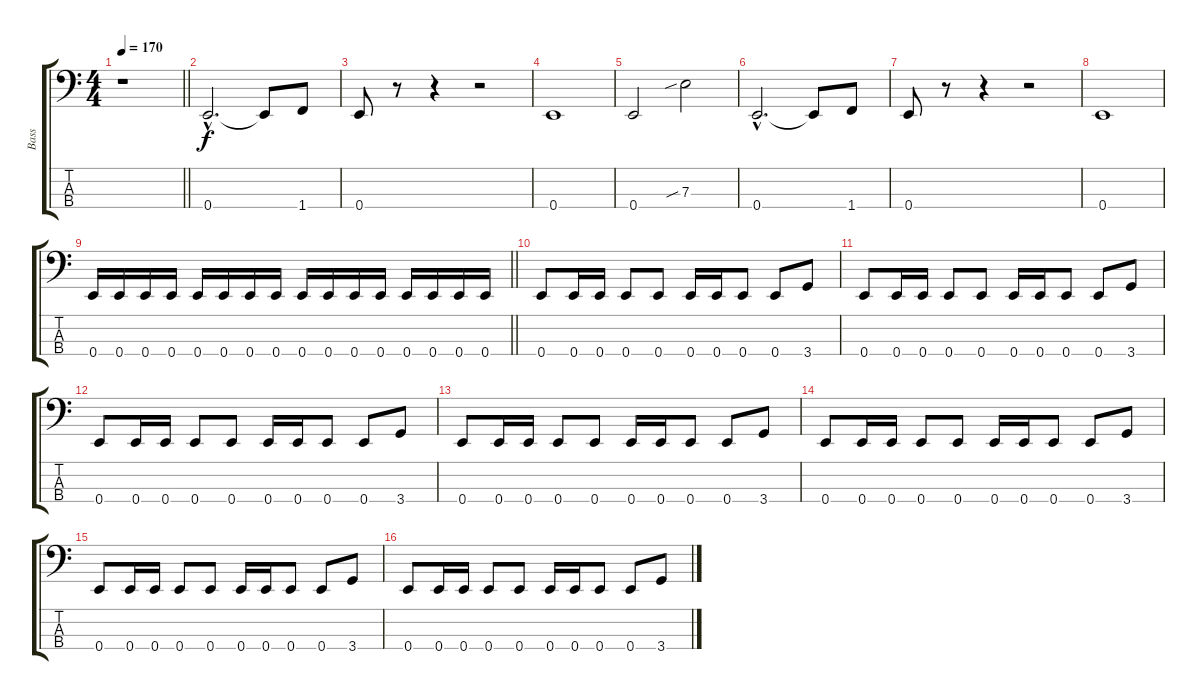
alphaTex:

\track ("Bass" "Bass") {instrument electricbasspick}
\staff {score tabs}
\tuning (G2 D2 A1 E1) {hide}
\ts (4 4)
\tempo 170
\clef f4
\barLineRight lightlight
\ks c
r.1{dy f instrument electricbasspick} |
0.4{hac}.2{d} 0.4{t}.8 1.4.8 |
0.4.8 r.8 r.4 r.2 |
0.4.1 |
0.4.2 7.3{sib}.2 |
0.4{hac}.2{d} 0.4{t}.8 1.4.8 |
0.4.8 r.8 r.4 r.2 |
0.4.1 |
\barLineRight lightlight
0.4.16 0.4.16 0.4.16 0.4.16 0.4.16 0.4.16 0.4.16 0.4.16 0.4.16 0.4.16 0.4.16 0.4.16 0.4.16 0.4.16 0.4.16 0.4.16 |
0.4.8 0.4.16 0.4.16 0.4.8 0.4.8 0.4.16 0.4.16 0.4.8 0.4.8 3.4.8 |
0.4.8 0.4.16 0.4.16 0.4.8 0.4.8 0.4.16 0.4.16 0.4.8 0.4.8 3.4.8 |
0.4.8 0.4.16 0.4.16 0.4.8 0.4.8 0.4.16 0.4.16 0.4.8 0.4.8 3.4.8 |
0.4.8 0.4.16 0.4.16 0.4.8 0.4.8 0.4.16 0.4.16 0.4.8 0.4.8 3.4.8 |
0.4.8 0.4.16 0.4.16 0.4.8 0.4.8 0.4.16 0.4.16 0.4.8 0.4.8 3.4.8 |
0.4.8 0.4.16 0.4.16 0.4.8 0.4.8 0.4.16 0.4.16 0.4.8 0.4.8 3.4.8 |
0.4.8 0.4.16 0.4.16 0.4.8 0.4.8 0.4.16 0.4.16 0.4.8 0.4.8 3.4.8
